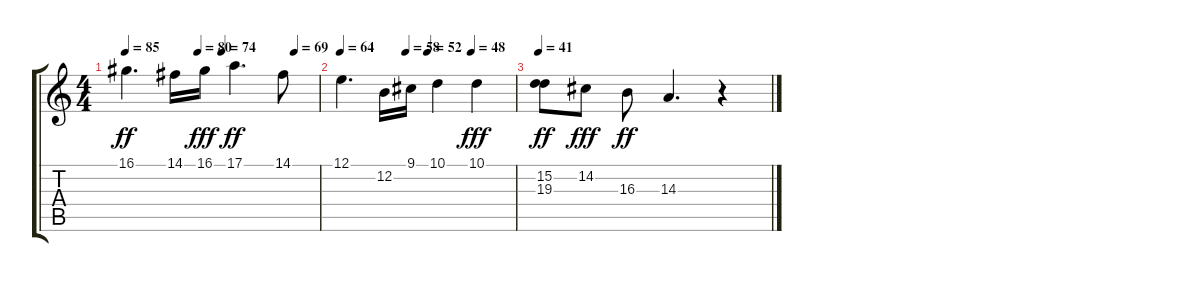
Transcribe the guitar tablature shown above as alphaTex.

\track "" {instrument voiceoohs}
\staff {score tabs}
\tuning (E4 B3 G3 D3 A2 E2) {hide}
\ts (4 4)
\tempo 85
\tempo (80 0.375)
\tempo (74 0.5)
\tempo (69 0.875)
\clef g2
\ks c
16.1.4{d dy ff} 14.1.16 16.1.16{dy fff} 17.1.4{d dy ff} 14.1.8 |
\tempo 64
\tempo (58 0.375)
\tempo (52 0.5)
\tempo (48 0.75)
12.1.4{d} 12.2.16 9.1.16 10.1.4 10.1.4{dy fff} |
\tempo 41
(15.2 19.3).8{dy ff} 14.2.8{dy fff} 16.3.8{dy ff} 14.3.4{d} r.4
